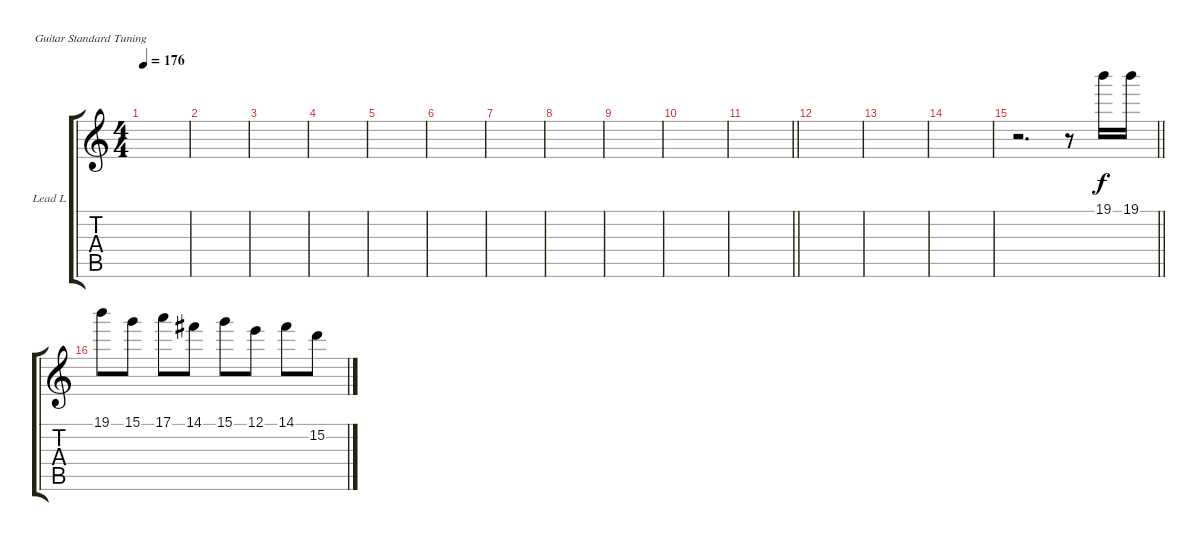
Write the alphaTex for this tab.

\bracketExtendMode groupsimilarinstruments
\firstSystemTrackNameOrientation horizontal
\otherSystemsTrackNameOrientation horizontal
\track ("Guitar Lead Left" "Lead L") {instrument distortionguitar}
\staff {score tabs}
\tuning (E4 B3 G3 D3 A2 E2)
\ts (4 4)
\tempo 176
\clef g2
\ks c
|
|
|
|
|
|
|
|
|
|
\barLineRight lightlight
|
|
|
|
\barLineRight lightlight
r.2{d} r.8 19.1.16 19.1.16 |
19.1.8 15.1.8 17.1.8 14.1.8 15.1.8 12.1.8 14.1.8 15.2.8
